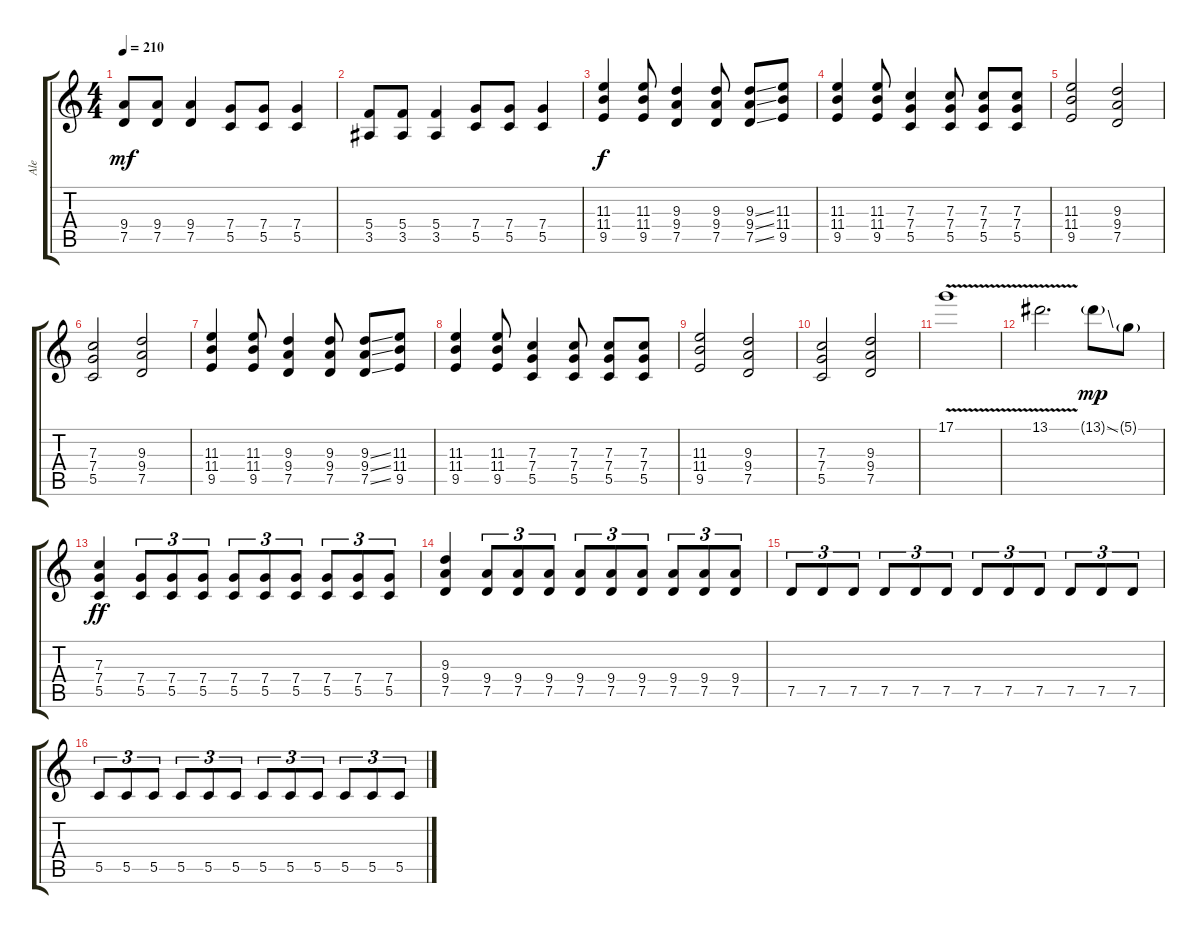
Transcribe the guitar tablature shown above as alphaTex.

\track ("Ale" "Ale") {instrument distortionguitar}
\staff {score tabs}
\tuning (D4 A3 F3 C3 G2 D2) {hide}
\ts (4 4)
\tempo 210
\clef g2
\ks c
(9.4 7.5).8{dy mf} (9.4 7.5).8 (9.4 7.5).4 (7.4 5.5).8 (7.4 5.5).8 (7.4 5.5).4 |
(5.4 3.5).8 (5.4 3.5).8 (5.4 3.5).4 (7.4 5.5).8 (7.4 5.5).8 (7.4 5.5).4 |
(11.3 11.4 9.5).4{dy f} (11.3 11.4 9.5).8 (9.3 9.4 7.5).4 (9.3 9.4 7.5).8 (9.3{ss} 9.4{ss} 7.5{ss}).8 (11.3 11.4 9.5).8 |
(11.3 11.4 9.5).4 (11.3 11.4 9.5).8 (7.3 7.4 5.5).4 (7.3 7.4 5.5).8 (7.3 7.4 5.5).8 (7.3 7.4 5.5).8 |
(11.3 11.4 9.5).2 (9.3 9.4 7.5).2 |
(7.3 7.4 5.5).2 (9.3 9.4 7.5).2 |
(11.3 11.4 9.5).4 (11.3 11.4 9.5).8 (9.3 9.4 7.5).4 (9.3 9.4 7.5).8 (9.3{ss} 9.4{ss} 7.5{ss}).8 (11.3 11.4 9.5).8 |
(11.3 11.4 9.5).4 (11.3 11.4 9.5).8 (7.3 7.4 5.5).4 (7.3 7.4 5.5).8 (7.3 7.4 5.5).8 (7.3 7.4 5.5).8 |
(11.3 11.4 9.5).2 (9.3 9.4 7.5).2 |
(7.3 7.4 5.5).2 (9.3 9.4 7.5).2 |
17.1{v}.1 |
13.1{v}.2{d} 13.1{ss g}.8{dy mp} 5.1{g}.8 |
(7.3 7.4 5.5).4{dy ff} (7.4 5.5).8{tu (3 2)} (7.4 5.5).8{tu (3 2)} (7.4 5.5).8{tu (3 2)} (7.4 5.5).8{tu (3 2)} (7.4 5.5).8{tu (3 2)} (7.4 5.5).8{tu (3 2)} (7.4 5.5).8{tu (3 2)} (7.4 5.5).8{tu (3 2)} (7.4 5.5).8{tu (3 2)} |
(9.3 9.4 7.5).4 (9.4 7.5).8{tu (3 2)} (9.4 7.5).8{tu (3 2)} (9.4 7.5).8{tu (3 2)} (9.4 7.5).8{tu (3 2)} (9.4 7.5).8{tu (3 2)} (9.4 7.5).8{tu (3 2)} (9.4 7.5).8{tu (3 2)} (9.4 7.5).8{tu (3 2)} (9.4 7.5).8{tu (3 2)} |
7.5.8{tu (3 2)} 7.5.8{tu (3 2)} 7.5.8{tu (3 2)} 7.5.8{tu (3 2)} 7.5.8{tu (3 2)} 7.5.8{tu (3 2)} 7.5.8{tu (3 2)} 7.5.8{tu (3 2)} 7.5.8{tu (3 2)} 7.5.8{tu (3 2)} 7.5.8{tu (3 2)} 7.5.8{tu (3 2)} |
5.5.8{tu (3 2)} 5.5.8{tu (3 2)} 5.5.8{tu (3 2)} 5.5.8{tu (3 2)} 5.5.8{tu (3 2)} 5.5.8{tu (3 2)} 5.5.8{tu (3 2)} 5.5.8{tu (3 2)} 5.5.8{tu (3 2)} 5.5.8{tu (3 2)} 5.5.8{tu (3 2)} 5.5.8{tu (3 2)}
